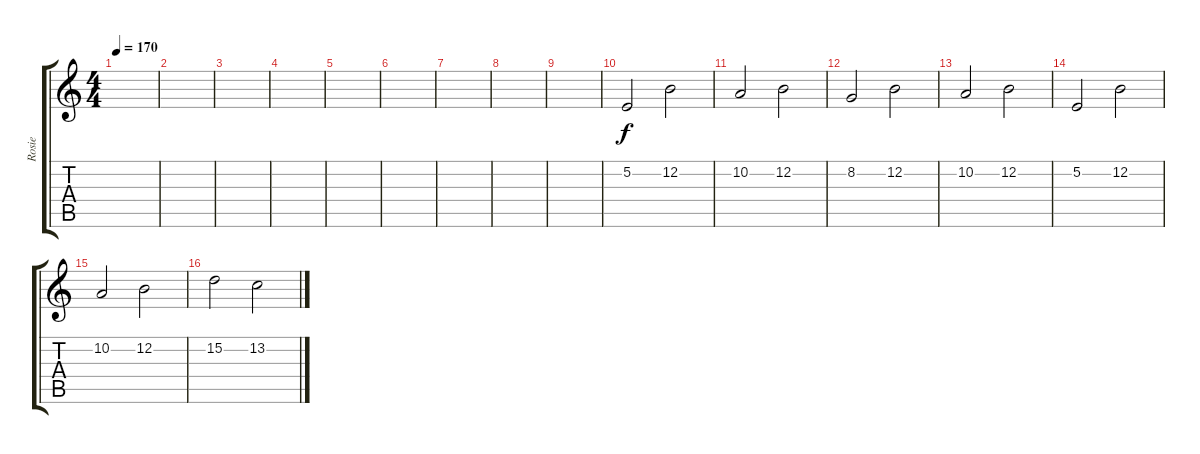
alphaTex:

\track ("Rosie" "Rosie") {instrument choiraahs}
\staff {score tabs}
\tuning (E4 B3 G3 D3 A2 D2) {hide}
\ts (4 4)
\tempo 170
\clef g2
\ks c
|
|
|
|
|
|
|
|
|
5.2.2 12.2.2 |
10.2.2 12.2.2 |
8.2.2 12.2.2 |
10.2.2 12.2.2 |
5.2.2 12.2.2 |
10.2.2 12.2.2 |
15.2.2 13.2.2
